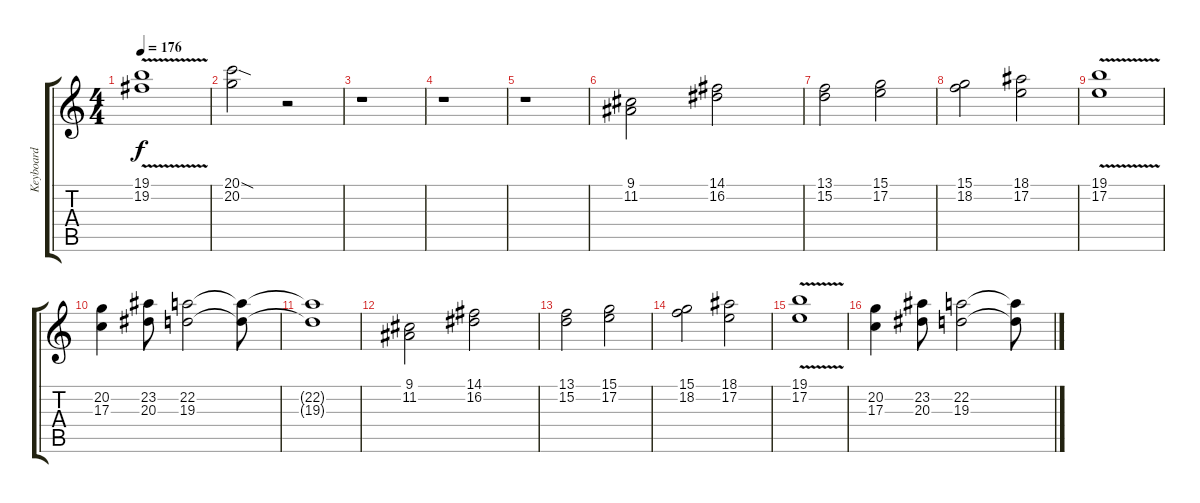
\track ("Keyboard" "Keyboard") {instrument rockorgan}
\staff {score tabs}
\tuning (E4 B3 G3 D3 A2 E2) {hide}
\ts (4 4)
\tempo 176
\clef g2
\ks c
(19.1 19.2{v}).1{dy f} |
(20.1{sod} 20.2).2 r.2 |
r.1 |
r.1 |
r.1 |
(9.1 11.2).2 (14.1 16.2).2 |
(13.1 15.2).2 (15.1 17.2).2 |
(15.1 18.2).2 (18.1 17.2).2 |
(19.1 17.2{v}).1 |
(20.2 17.3).4 (23.2 20.3).8 (22.2 19.3).2 (22.2{t} 19.3{t}).8 |
(22.2{t} 19.3{t}).1 |
(9.1 11.2).2 (14.1 16.2).2 |
(13.1 15.2).2 (15.1 17.2).2 |
(15.1 18.2).2 (18.1 17.2).2 |
(19.1 17.2{v}).1 |
(20.2 17.3).4 (23.2 20.3).8 (22.2 19.3).2 (22.2{t} 19.3{t}).8
